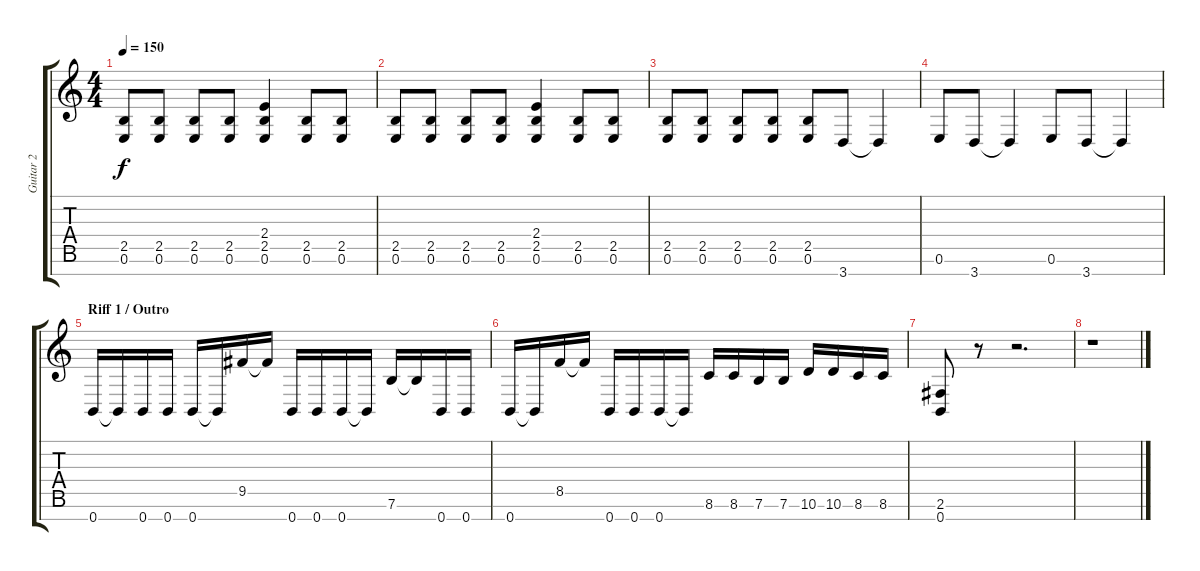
\track ("Guitar 2" "Guitar 2") {instrument distortionguitar}
\staff {score tabs}
\tuning (E4 B3 G3 D3 A2 E2 B1) {hide}
\ts (4 4)
\tempo 150
\clef g2
\ks c
(2.5 0.6).8{dy f} (2.5 0.6).8 (2.5 0.6).8 (2.5 0.6).8 (2.4 2.5 0.6).4 (2.5 0.6).8 (2.5 0.6).8 |
(2.5 0.6).8 (2.5 0.6).8 (2.5 0.6).8 (2.5 0.6).8 (2.4 2.5 0.6).4 (2.5 0.6).8 (2.5 0.6).8 |
(2.5 0.6).8 (2.5 0.6).8 (2.5 0.6).8 (2.5 0.6).8 (2.5 0.6).8 3.7.8 3.7{t}.4 |
0.6.8 3.7.8 3.7{t}.4 0.6.8 3.7.8 3.7{t}.4 |
\section ("" "Riff 1 / Outro")
0.7.16 0.7{t}.16 0.7.16 0.7.16 0.7.16 0.7{t}.16 9.5.16 9.5{t}.16 0.7.16 0.7.16 0.7.16 0.7{t}.16 7.6.16 7.6{t}.16 0.7.16 0.7.16 |
0.7.16 0.7{t}.16 8.5.16 8.5{t}.16 0.7.16 0.7.16 0.7.16 0.7{t}.16 8.6.16 8.6.16 7.6.16 7.6.16 10.6.16 10.6.16 8.6.16 8.6.16 |
(2.6 0.7).8 r.8 r.2{d} |
r.1
